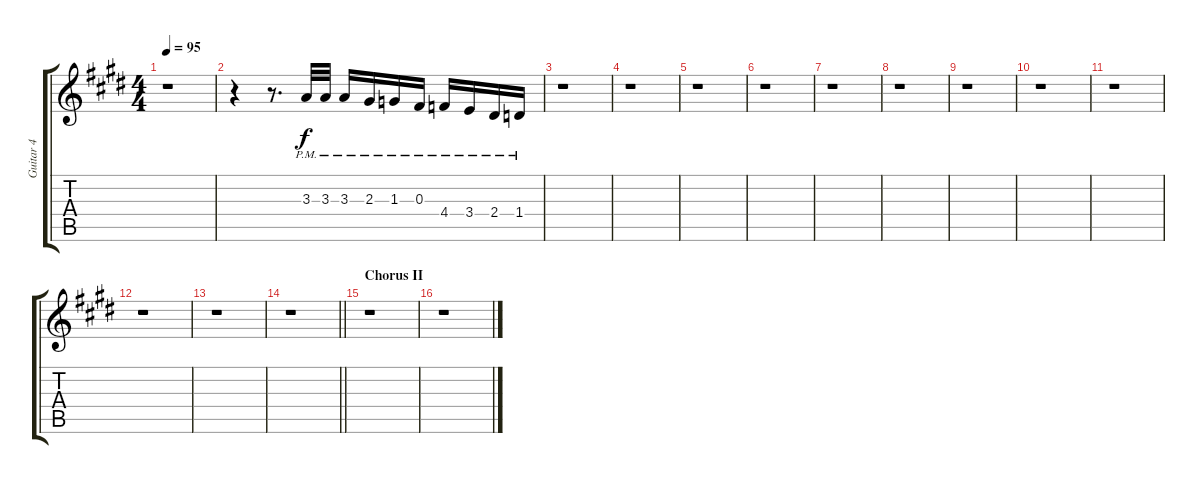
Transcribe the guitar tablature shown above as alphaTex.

\track ("Guitar 4" "Guitar 4") {instrument distortionguitar}
\staff {score tabs}
\tuning (Eb4 Bb3 Gb3 Db3 Ab2 Db2) {hide}
\ts (4 4)
\tempo 95
\clef g2
\ks e
r.1{dy f} |
r.4{volume 13} r.8{d} 3.3{pm}.32 3.3{pm}.32 3.3{pm}.16 2.3{pm}.16 1.3{pm}.16 0.3{pm}.16 4.4{pm}.16 3.4{pm}.16 2.4{pm}.16 1.4{pm}.16 |
r.1 |
r.1 |
r.1 |
r.1 |
r.1 |
r.1 |
r.1 |
r.1 |
r.1 |
r.1 |
r.1 |
\barLineRight lightlight
r.1 |
\section ("" "Chorus II")
r.1 |
r.1
